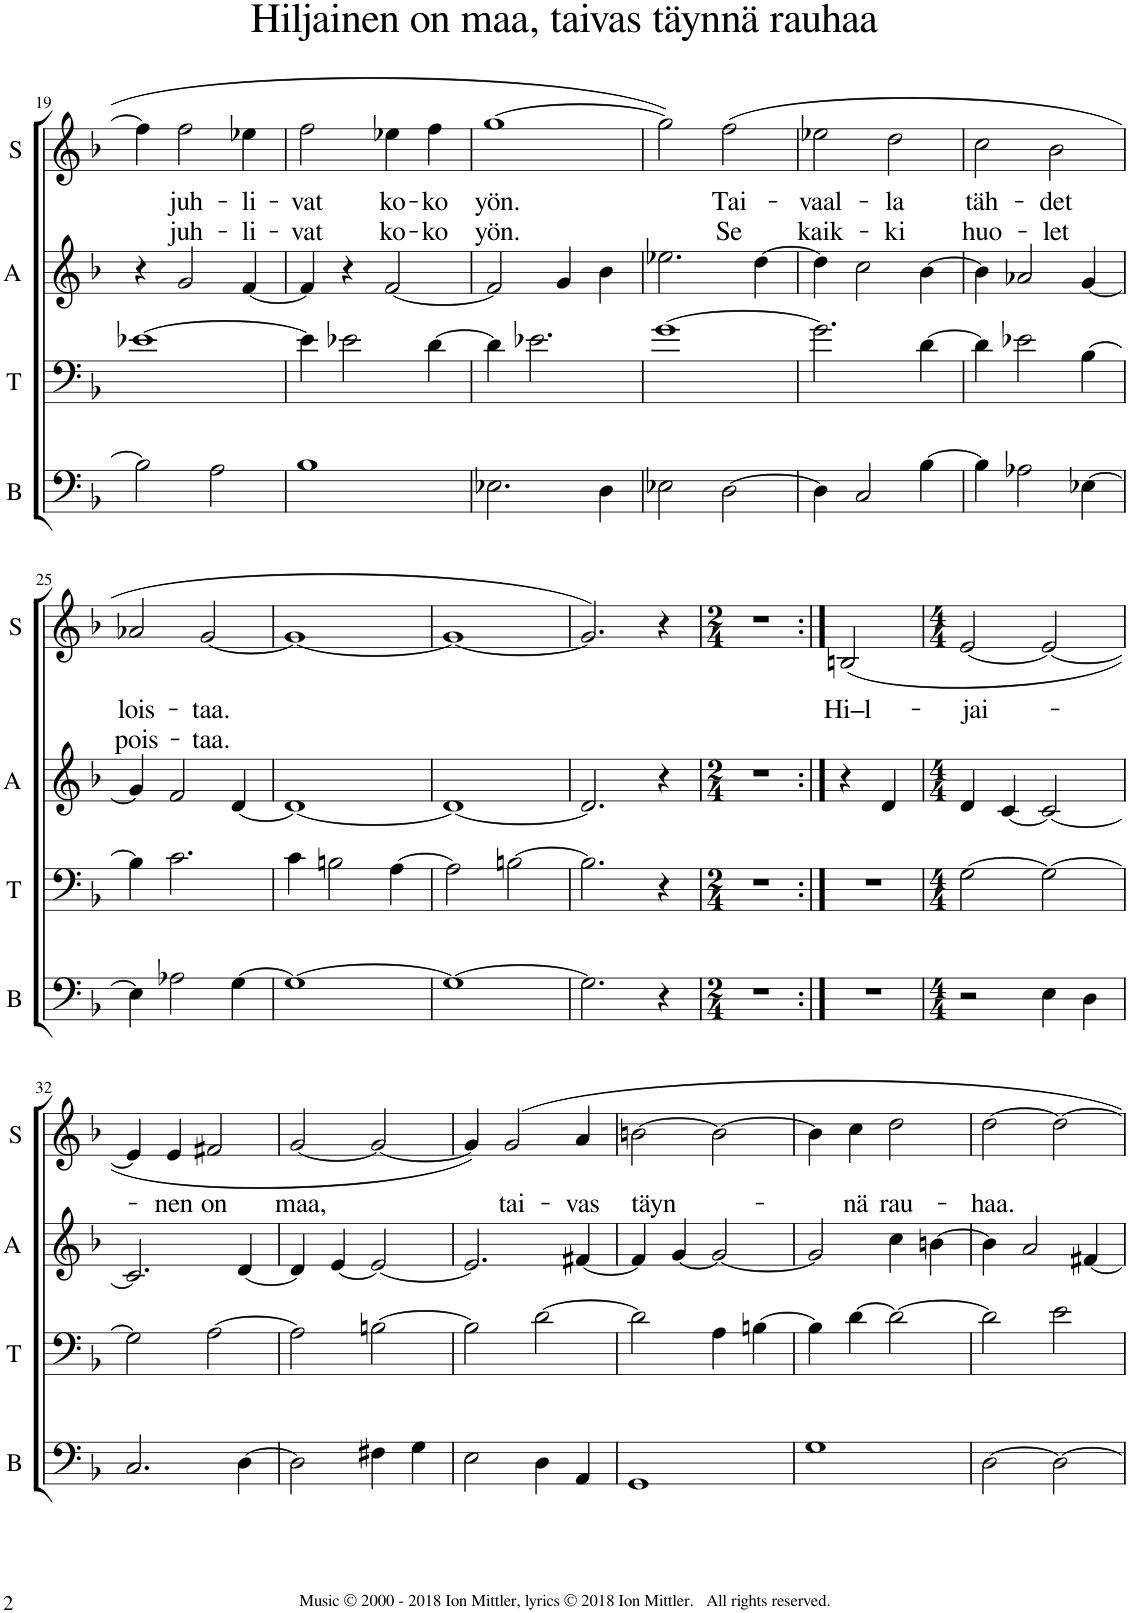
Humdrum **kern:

**kern	**kern	**kern	**kern	**text	**text
*part4	*part3	*part2	*part1	*part1	*part1
*staff4	*staff3	*staff2	*staff1	*staff1	*staff1
*I"Bass	*I"Tenor	*I"Alto	*I"Soprano	*	*
*I'B	*I'T	*I'A	*I'S	*	*
!!LO:PB:g=z
*clefF4	*clefF4	*clefG2	*clefG2	*	*
*k[b-]	*k[b-]	*k[b-]	*k[b-]	*	*
*M4/4	*M4/4	*M4/4	*M4/4	*	*
=19	=19	=19	=19	=19	=19
2B-\]	[1e-X	4r	4ff\]	.	.
!	!	!	!	!LO:LY:b	!LO:LY:b
.	.	2g/	2ff\	juh-	juh-
2A\	.	.	.	.	.
!	!	!	!	!LO:LY:b	!LO:LY:b
.	.	[4f/	4ee-X\	-li-	-li-
=20	=20	=20	=20	=20	=20
!	!	!	!	!LO:LY:b	!LO:LY:b
1B-	4e-\]	4f/]	2ff\	-vat	-vat
.	2e-X\	4r	.	.	.
!	!	!	!	!LO:LY:b	!LO:LY:b
.	.	[2f/	4ee-X\	ko-	ko-
!	!	!	!	!LO:LY:b	!LO:LY:b
.	[4d\	.	4ff\	-ko	-ko
=21	=21	=21	=21	=21	=21
!	!	!	!	!LO:LY:b	!LO:LY:b
2.E-X\	4d\]	2f/]	[1gg	yön.	yön.
.	2.e-X\	.	.	.	.
.	.	4g/	.	.	.
4D\	.	4b-\	.	.	.
=22	=22	=22	=22	=22	=22
2E-X\	[1g	2.ee-X\	2gg\]	.	.
!	!	!	!	!LO:LY:b	!LO:LY:b
[2D\	.	.	(2ff\	Tai-	Se
.	.	[4dd\	.	.	.
=23	=23	=23	=23	=23	=23
!	!	!	!	!LO:LY:b	!LO:LY:b
4D\]	2.g\]	4dd\]	2ee-X\	-vaal-	kaik-
2C/	.	2cc\	.	.	.
!	!	!	!	!LO:LY:b	!LO:LY:b
.	.	.	2dd\	-la	-ki
[4B-\	[4d\	[4b-\	.	.	.
=24	=24	=24	=24	=24	=24
!	!	!	!	!LO:LY:b	!LO:LY:b
4B-\]	4d\]	4b-\]	2cc\	täh-	huo-
2A-X\	2e-X\	2a-X/	.	.	.
!	!	!	!	!LO:LY:b	!LO:LY:b
.	.	.	2b-\	-det	-let
[4E-X\	[4B-\	[4g/	.	.	.
!!LO:LB:g=z
=25	=25	=25	=25	=25	=25
!	!	!	!	!LO:LY:b	!LO:LY:b
4E-\]	4B-\]	4g/]	2a-X/	lois-	pois-
2A-X\	2.c\	2f/	.	.	.
!	!	!	!	!LO:LY:b	!LO:LY:b
.	.	.	[2g/	-taa.	-taa.
[4G\	.	[4d/	.	.	.
=26	=26	=26	=26	=26	=26
1G_	4c\	1d_	1g_	.	.
.	2Bn\	.	.	.	.
.	[4A\	.	.	.	.
=27	=27	=27	=27	=27	=27
1G_	2A\]	1d_	1g_	.	.
.	[2Bn\	.	.	.	.
=28	=28	=28	=28	=28	=28
2.G\]	2.B\]	2.d/]	2.g/])	.	.
4r	4r	4r	4r	.	.
=29	=29	=29	=29	=29	=29
*M2/4	*M2/4	*M2/4	*M2/4	*	*
2r	2r	2r	2r	.	.
=30:|!	=30:|!	=30:|!	=30:|!	=30:|!	=30:|!
!	!	!	!	!LO:LY:b	!
2r	2r	4r	(2Bn/	Hi–l-	.
.	.	4d/	.	.	.
=31	=31	=31	=31	=31	=31
*M4/4	*M4/4	*M4/4	*M4/4	*	*
!	!	!	!	!LO:LY:b	!
2r	[2G\	4d/	[2e/	-jai-	.
.	.	[4c/	.	.	.
4E\	2G\_	2c/_	2e/_	.	.
4D\	.	.	.	.	.
!!LO:LB:g=z
=32	=32	=32	=32	=32	=32
2.C/	2G\]	2.c/]	4e/]	.	.
!	!	!	!	!LO:LY:b	!
.	.	.	4e/	-nen	.
!	!	!	!	!LO:LY:b	!
.	[2A\	.	2f#X/	on	.
[4D\	.	[4d/	.	.	.
=33	=33	=33	=33	=33	=33
!	!	!	!	!LO:LY:b	!
2D\]	2A\]	4d/]	[2g/	maa,	.
.	.	[4e/	.	.	.
4F#X\	[2Bn\	2e/_	2g/_	.	.
4G\	.	.	.	.	.
=34	=34	=34	=34	=34	=34
2E\	2B\]	2.e/]	4g/])	.	.
!	!	!	!	!LO:LY:b	!
.	.	.	2g/	tai-	.
4D\	[2d\	.	.	.	.
!	!	!	!	!LO:LY:b	!
4AA/	.	[4f#X/	4a/	-vas	.
=35	=35	=35	=35	=35	=35
!	!	!	!	!LO:LY:b	!
1GG	2d\]	4f#/]	[2bn\	täyn-	.
.	.	[4g/	.	.	.
.	4A\	2g/_	2b\_	.	.
.	[4Bn\	.	.	.	.
=36	=36	=36	=36	=36	=36
1G	4B\]	2g/]	4b\]	.	.
!	!	!	!	!LO:LY:b	!
.	[4d\	.	4cc\	-nä	.
!	!	!	!	!LO:LY:b	!
.	2d\_	4cc\	2dd\	rau-	.
.	.	[4bn\	.	.	.
=37	=37	=37	=37	=37	=37
!	!	!	!	!LO:LY:b	!
[2D\	2d\]	4b\]	[2dd\	-haa.	.
.	.	2a/	.	.	.
2D\_	2e\	.	2dd\_	.	.
.	.	[4f#X/	.	.	.
=	=	=	=	=	=
*-	*-	*-	*-	*-	*-
